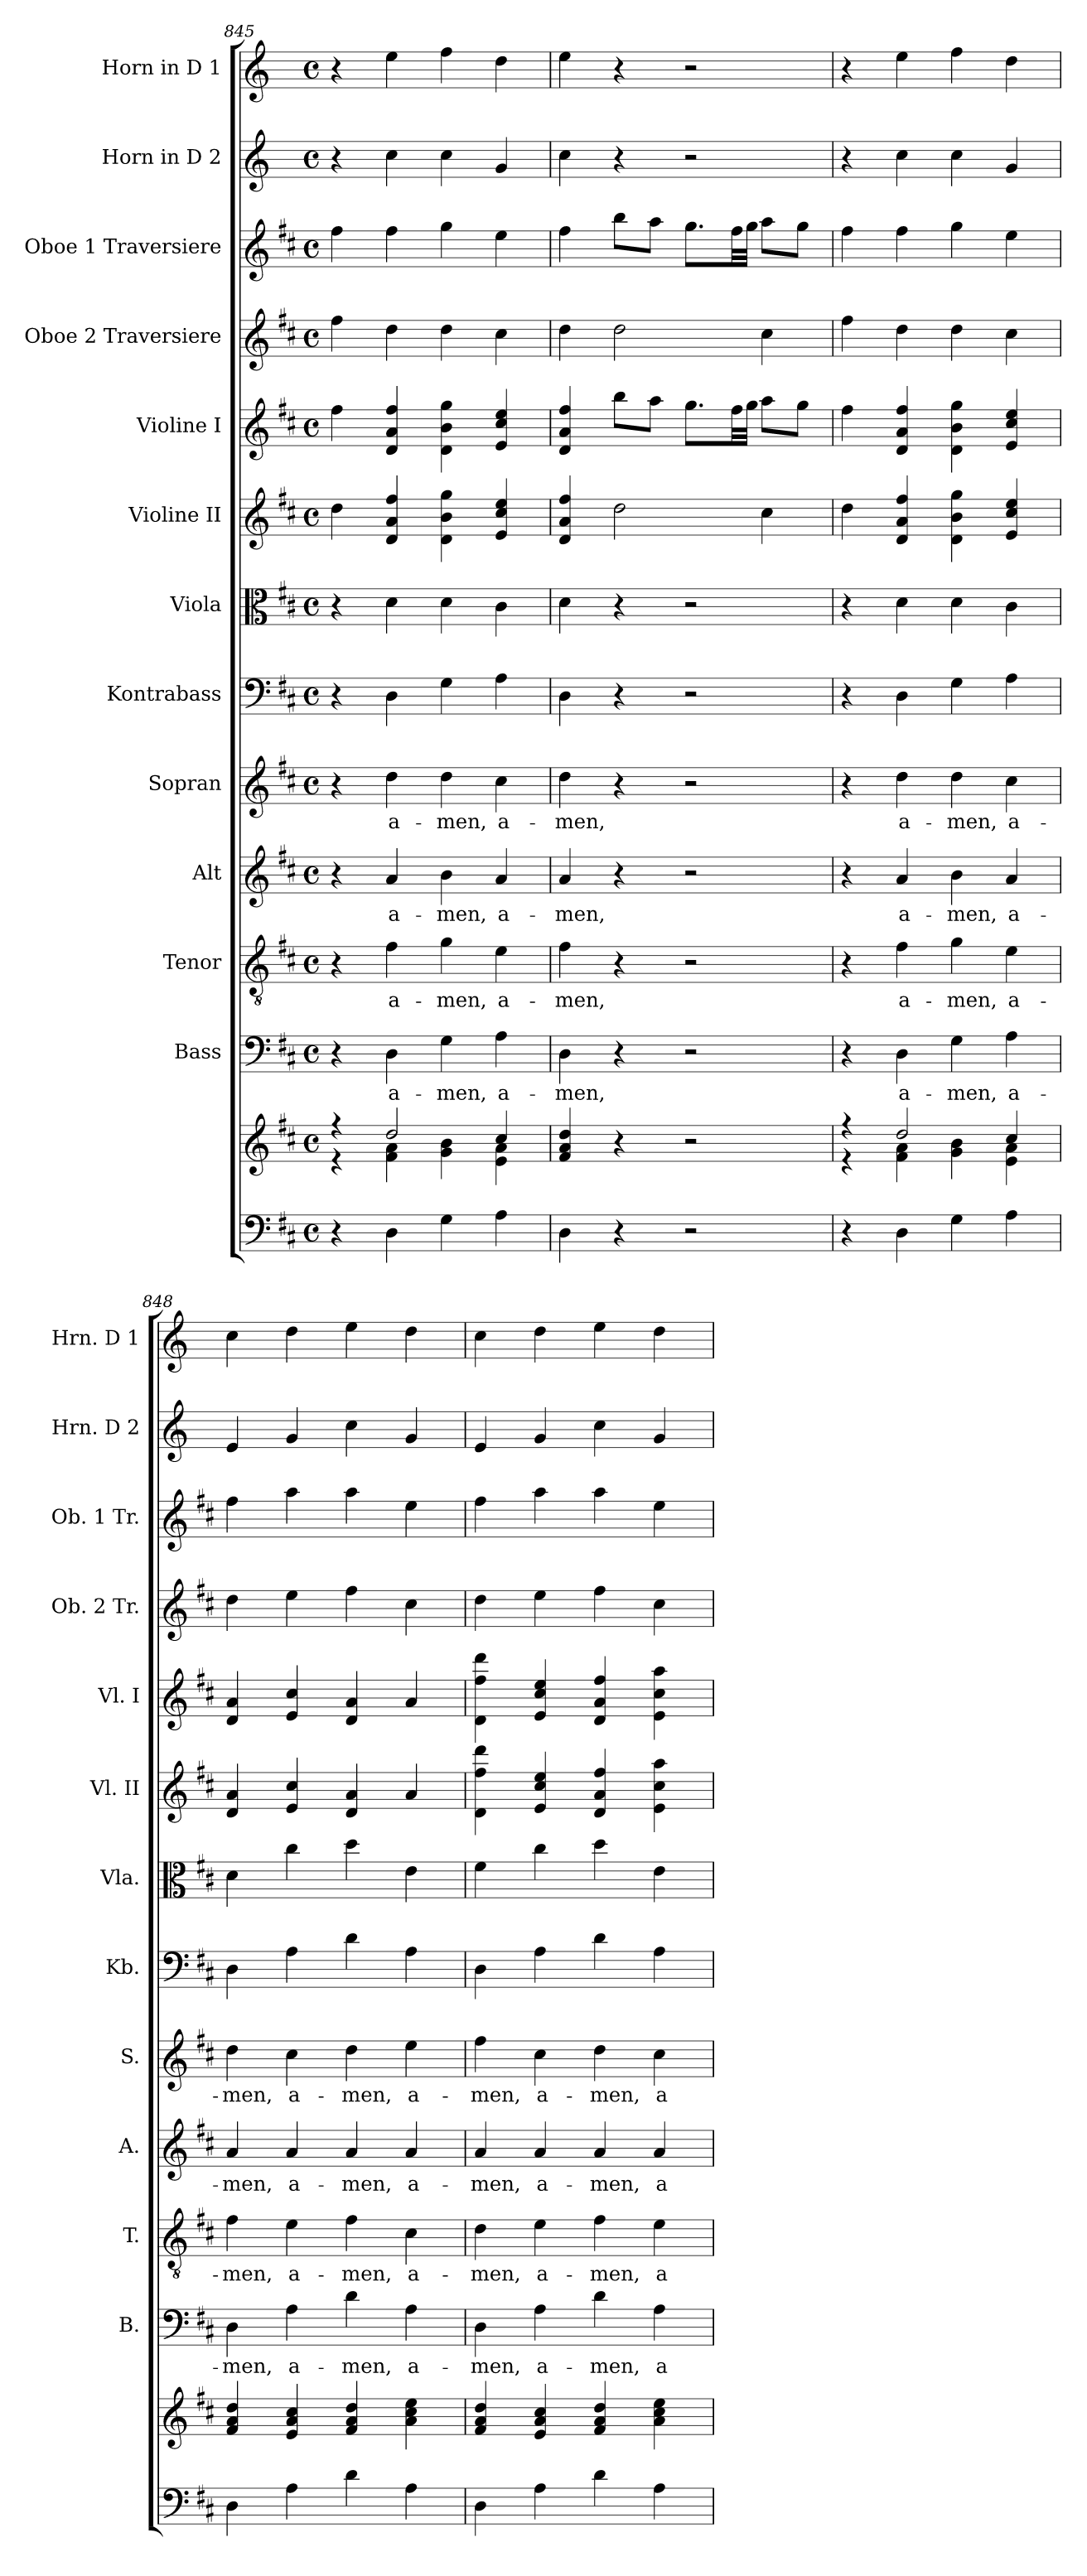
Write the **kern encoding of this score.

**kern	**kern	**kern	**text	**kern	**text	**kern	**text	**kern	**text	**kern	**kern	**kern	**kern	**kern	**kern	**kern	**kern
*part13	*part13	*part12	*part12	*part11	*part11	*part10	*part10	*part9	*part9	*part8	*part7	*part6	*part5	*part4	*part3	*part2	*part1
*staff14	*staff13	*staff12	*staff12	*staff11	*staff11	*staff10	*staff10	*staff9	*staff9	*staff8	*staff7	*staff6	*staff5	*staff4	*staff3	*staff2	*staff1
*	*	*I"Bass	*	*I"Tenor	*	*I"Alt	*	*I"Sopran	*	*I"Kontrabass	*I"Viola	*I"Violine II	*I"Violine I	*I"Oboe 2 Traversiere	*I"Oboe 1 Traversiere	*I"Horn in D 2	*I"Horn in D 1
*	*	*I'B.	*	*I'T.	*	*I'A.	*	*I'S.	*	*I'Kb.	*I'Vla.	*I'Vl. II	*I'Vl. I	*I'Ob. 2 Tr.	*I'Ob. 1 Tr.	*I'Hrn. D 2	*I'Hrn. D 1
*clefF4	*clefG2	*clefF4	*	*clefGv2	*	*clefG2	*	*clefG2	*	*clefF4	*clefC3	*clefG2	*clefG2	*clefG2	*clefG2	*clefG2	*clefG2
*	*	*	*	*	*	*	*	*	*	*ITrd7c12	*	*	*	*	*	*ITrd6c10	*ITrd6c10
*k[f#c#]	*k[f#c#]	*k[f#c#]	*	*k[f#c#]	*	*k[f#c#]	*	*k[f#c#]	*	*k[f#c#]	*k[f#c#]	*k[f#c#]	*k[f#c#]	*k[f#c#]	*k[f#c#]	*k[f#c#]	*k[f#c#]
*D:	*D:	*D:	*	*D:	*	*D:	*	*D:	*	*D:	*D:	*D:	*D:	*D:	*D:	*D:	*D:
*M4/4	*M4/4	*M4/4	*	*M4/4	*	*M4/4	*	*M4/4	*	*M4/4	*M4/4	*M4/4	*M4/4	*M4/4	*M4/4	*M4/4	*M4/4
*met(c)	*met(c)	*met(c)	*	*met(c)	*	*met(c)	*	*met(c)	*	*met(c)	*met(c)	*met(c)	*met(c)	*met(c)	*met(c)	*met(c)	*met(c)
=845	=845	=845	=845	=845	=845	=845	=845	=845	=845	=845	=845	=845	=845	=845	=845	=845	=845
*	*^	*	*	*	*	*	*	*	*	*	*	*	*	*	*	*	*
4r	4r	4r	4r	.	4r	.	4r	.	4r	.	4r	4r	4dd\	4ff#\	4ff#\	4ff#\	4r	4r
!	!	!	!	!LO:LY:b	!	!LO:LY:b	!	!LO:LY:b	!	!LO:LY:b	!	!	!	!	!	!	!	!
4D\	2dd/	4f#\ 4a\	4D\	a-	4f#\	a-	4a/	a-	4dd\	a-	4DD\	4d\	4d/ 4a/ 4ff#/	4d/ 4a/ 4ff#/	4dd\	4ff#\	4d\	4f#\
!	!	!	!	!LO:LY:b	!	!LO:LY:b	!	!LO:LY:b	!	!LO:LY:b	!	!	!	!	!	!	!	!
4G\	.	4g\ 4b\	4G\	-men,	4g\	-men,	4b\	-men,	4dd\	-men,	4GG\	4d\	4d\ 4b\ 4gg\	4d\ 4b\ 4gg\	4dd\	4gg\	4d\	4g\
!	!	!	!	!LO:LY:b	!	!LO:LY:b	!	!LO:LY:b	!	!LO:LY:b	!	!	!	!	!	!	!	!
4A\	4cc#/	4e\ 4a\	4A\	a-	4e\	a-	4a/	a-	4cc#\	a-	4AA\	4c#\	4e/ 4cc#/ 4ee/	4e/ 4cc#/ 4ee/	4cc#\	4ee\	4A/	4e\
=846	=846	=846	=846	=846	=846	=846	=846	=846	=846	=846	=846	=846	=846	=846	=846	=846	=846	=846
!	!	!	!	!LO:LY:b	!	!LO:LY:b	!	!LO:LY:b	!	!LO:LY:b	!	!	!	!	!	!	!	!
*	*v	*v	*	*	*	*	*	*	*	*	*	*	*	*	*	*	*	*
4D\	4f#/ 4a/ 4dd/	4D\	-men,	4f#\	-men,	4a/	-men,	4dd\	-men,	4DD\	4d\	4d/ 4a/ 4ff#/	4d/ 4a/ 4ff#/	4dd\	4ff#\	4d\	4f#\
4r	4r	4r	.	4r	.	4r	.	4r	.	4r	4r	2dd\	8bb\L	2dd\	8bb\L	4r	4r
.	.	.	.	.	.	.	.	.	.	.	.	.	8aa\J	.	8aa\J	.	.
2r	2r	2r	.	2r	.	2r	.	2r	.	2r	2r	.	8.gg\L	.	8.gg\L	2r	2r
.	.	.	.	.	.	.	.	.	.	.	.	.	32ff#\LL	.	32ff#\LL	.	.
.	.	.	.	.	.	.	.	.	.	.	.	.	32gg\JJJ	.	32gg\JJJ	.	.
.	.	.	.	.	.	.	.	.	.	.	.	4cc#\	8aa\L	4cc#\	8aa\L	.	.
.	.	.	.	.	.	.	.	.	.	.	.	.	8gg\J	.	8gg\J	.	.
=847	=847	=847	=847	=847	=847	=847	=847	=847	=847	=847	=847	=847	=847	=847	=847	=847	=847
*	*^	*	*	*	*	*	*	*	*	*	*	*	*	*	*	*	*
4r	4r	4r	4r	.	4r	.	4r	.	4r	.	4r	4r	4dd\	4ff#\	4ff#\	4ff#\	4r	4r
!	!	!	!	!LO:LY:b	!	!LO:LY:b	!	!LO:LY:b	!	!LO:LY:b	!	!	!	!	!	!	!	!
4D\	2dd/	4f#\ 4a\	4D\	a-	4f#\	a-	4a/	a-	4dd\	a-	4DD\	4d\	4d/ 4a/ 4ff#/	4d/ 4a/ 4ff#/	4dd\	4ff#\	4d\	4f#\
!	!	!	!	!LO:LY:b	!	!LO:LY:b	!	!LO:LY:b	!	!LO:LY:b	!	!	!	!	!	!	!	!
4G\	.	4g\ 4b\	4G\	-men,	4g\	-men,	4b\	-men,	4dd\	-men,	4GG\	4d\	4d\ 4b\ 4gg\	4d\ 4b\ 4gg\	4dd\	4gg\	4d\	4g\
!	!	!	!	!LO:LY:b	!	!LO:LY:b	!	!LO:LY:b	!	!LO:LY:b	!	!	!	!	!	!	!	!
4A\	4cc#/	4e\ 4a\	4A\	a-	4e\	a-	4a/	a-	4cc#\	a-	4AA\	4c#\	4e/ 4cc#/ 4ee/	4e/ 4cc#/ 4ee/	4cc#\	4ee\	4A/	4e\
=848	=848	=848	=848	=848	=848	=848	=848	=848	=848	=848	=848	=848	=848	=848	=848	=848	=848	=848
!	!	!	!	!LO:LY:b	!	!LO:LY:b	!	!LO:LY:b	!	!LO:LY:b	!	!	!	!	!	!	!	!
*	*v	*v	*	*	*	*	*	*	*	*	*	*	*	*	*	*	*	*
4D\	4f#/ 4a/ 4dd/	4D\	-men,	4f#\	-men,	4a/	-men,	4dd\	-men,	4DD\	4d\	4d/ 4a/	4d/ 4a/	4dd\	4ff#\	4F#/	4d\
!	!	!	!LO:LY:b	!	!LO:LY:b	!	!LO:LY:b	!	!LO:LY:b	!	!	!	!	!	!	!	!
4A\	4e/ 4a/ 4cc#/	4A\	a-	4e\	a-	4a/	a-	4cc#\	a-	4AA\	4cc#\	4e/ 4cc#/	4e/ 4cc#/	4ee\	4aa\	4A/	4e\
!	!	!	!LO:LY:b	!	!LO:LY:b	!	!LO:LY:b	!	!LO:LY:b	!	!	!	!	!	!	!	!
4d\	4f#/ 4a/ 4dd/	4d\	-men,	4f#\	-men,	4a/	-men,	4dd\	-men,	4D\	4dd\	4d/ 4a/	4d/ 4a/	4ff#\	4aa\	4d\	4f#\
!	!	!	!LO:LY:b	!	!LO:LY:b	!	!LO:LY:b	!	!LO:LY:b	!	!	!	!	!	!	!	!
4A\	4a\ 4cc#\ 4ee\	4A\	a-	4c#\	a-	4a/	a-	4ee\	a-	4AA\	4e\	4a/	4a/	4cc#\	4ee\	4A/	4e\
=849	=849	=849	=849	=849	=849	=849	=849	=849	=849	=849	=849	=849	=849	=849	=849	=849	=849
!	!	!	!LO:LY:b	!	!LO:LY:b	!	!LO:LY:b	!	!LO:LY:b	!	!	!	!	!	!	!	!
4D\	4f#/ 4a/ 4dd/	4D\	-men,	4d\	-men,	4a/	-men,	4ff#\	-men,	4DD\	4f#\	4d\ 4ff#\ 4ddd\	4d\ 4ff#\ 4ddd\	4dd\	4ff#\	4F#/	4d\
!	!	!	!LO:LY:b	!	!LO:LY:b	!	!LO:LY:b	!	!LO:LY:b	!	!	!	!	!	!	!	!
4A\	4e/ 4a/ 4cc#/	4A\	a-	4e\	a-	4a/	a-	4cc#\	a-	4AA\	4cc#\	4e/ 4cc#/ 4ee/	4e/ 4cc#/ 4ee/	4ee\	4aa\	4A/	4e\
!	!	!	!LO:LY:b	!	!LO:LY:b	!	!LO:LY:b	!	!LO:LY:b	!	!	!	!	!	!	!	!
4d\	4f#/ 4a/ 4dd/	4d\	-men,	4f#\	-men,	4a/	-men,	4dd\	-men,	4D\	4dd\	4d/ 4a/ 4ff#/	4d/ 4a/ 4ff#/	4ff#\	4aa\	4d\	4f#\
!	!	!	!LO:LY:b	!	!LO:LY:b	!	!LO:LY:b	!	!LO:LY:b	!	!	!	!	!	!	!	!
4A\	4a\ 4cc#\ 4ee\	4A\	a-	4e\	a-	4a/	a-	4cc#\	a-	4AA\	4e\	4e\ 4cc#\ 4aa\	4e\ 4cc#\ 4aa\	4cc#\	4ee\	4A/	4e\
=	=	=	=	=	=	=	=	=	=	=	=	=	=	=	=	=	=
*-	*-	*-	*-	*-	*-	*-	*-	*-	*-	*-	*-	*-	*-	*-	*-	*-	*-
